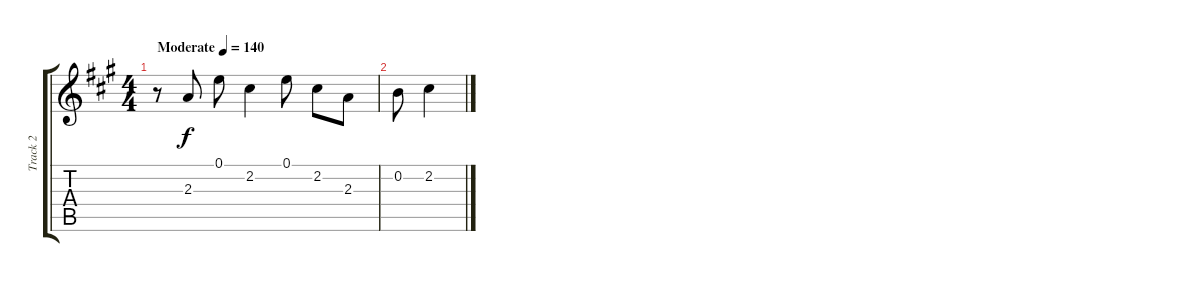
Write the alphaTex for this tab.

\track ("Track 2" "Track 2") {instrument acousticguitarsteel}
\staff {score tabs}
\tuning (E4 B3 G3 D3 A2 E2) {hide}
\ts (4 4)
\tempo (140 "Moderate")
\clef g2
\ks a
r.8{dy f instrument acousticguitarsteel} 2.3.8 0.1.8 2.2.4 0.1.8 2.2.8 2.3.8 |
0.2.8 2.2.4
